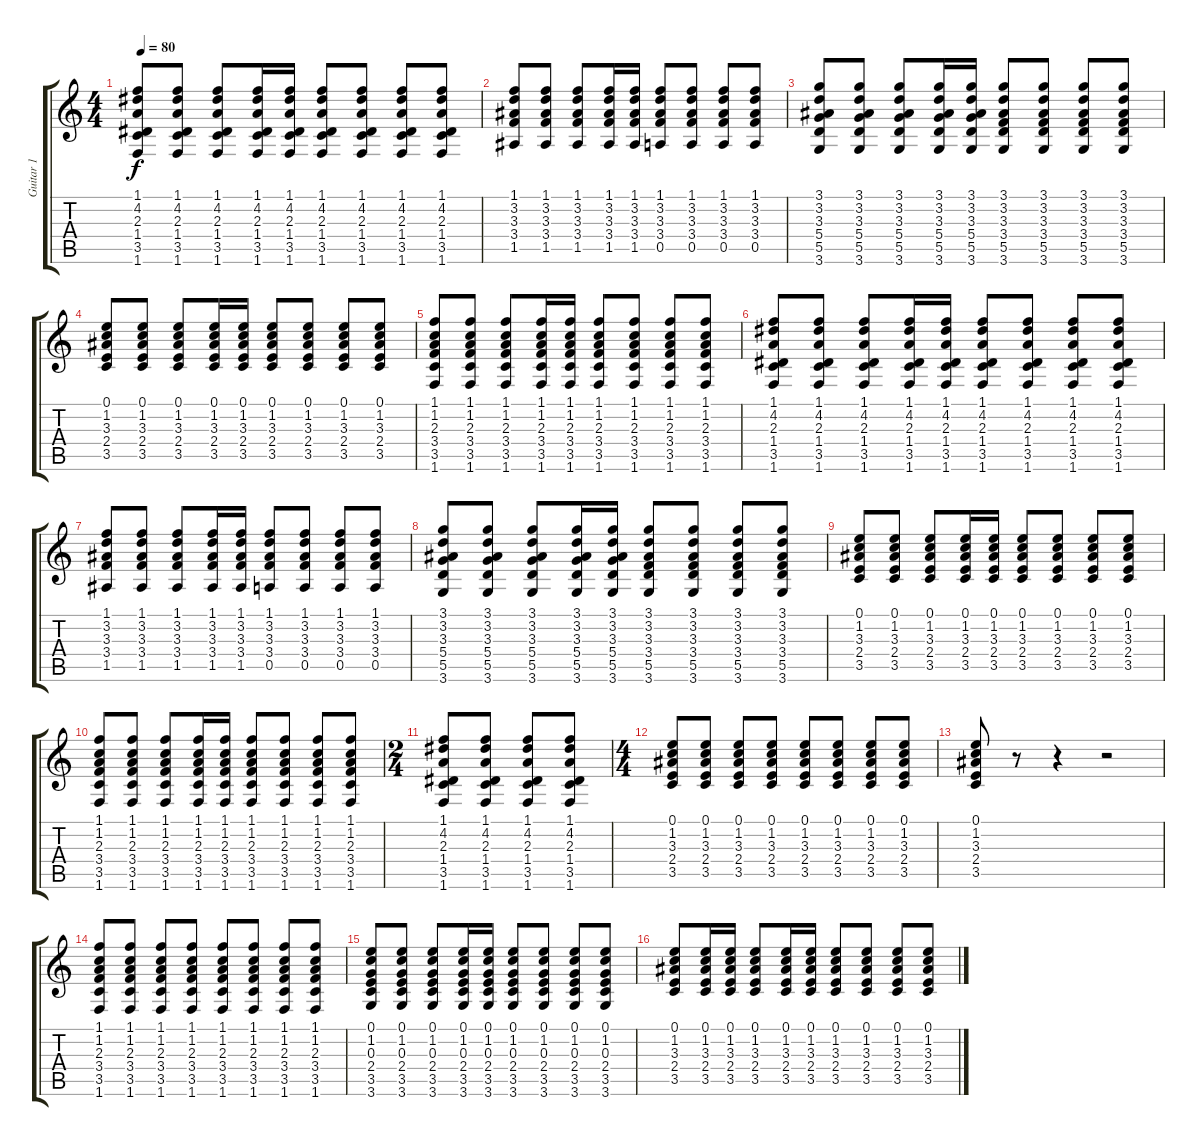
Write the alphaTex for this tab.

\track ("Guitar 1" "Guitar 1") {instrument electricguitarclean}
\staff {score tabs}
\tuning (E4 B3 G3 D3 A2 E2) {hide}
\ts (4 4)
\tempo 80
\clef g2
\ks c
(1.1 4.2 2.3 1.4 3.5 1.6).8{dy f} (1.1 4.2 2.3 1.4 3.5 1.6).8 (1.1 4.2 2.3 1.4 3.5 1.6).8 (1.1 4.2 2.3 1.4 3.5 1.6).16 (1.1 4.2 2.3 1.4 3.5 1.6).16 (1.1 4.2 2.3 1.4 3.5 1.6).8 (1.1 4.2 2.3 1.4 3.5 1.6).8 (1.1 4.2 2.3 1.4 3.5 1.6).8 (1.1 4.2 2.3 1.4 3.5 1.6).8 |
(1.1 3.2 3.3 3.4 1.5).8 (1.1 3.2 3.3 3.4 1.5).8 (1.1 3.2 3.3 3.4 1.5).8 (1.1 3.2 3.3 3.4 1.5).16 (1.1 3.2 3.3 3.4 1.5).16 (1.1 3.2 3.3 3.4 0.5).8 (1.1 3.2 3.3 3.4 0.5).8 (1.1 3.2 3.3 3.4 0.5).8 (1.1 3.2 3.3 3.4 0.5).8 |
(3.1 3.2 3.3 5.4 5.5 3.6).8 (3.1 3.2 3.3 5.4 5.5 3.6).8 (3.1 3.2 3.3 5.4 5.5 3.6).8 (3.1 3.2 3.3 5.4 5.5 3.6).16 (3.1 3.2 3.3 5.4 5.5 3.6).16 (3.1 3.2 3.3 3.4 5.5 3.6).8 (3.1 3.2 3.3 3.4 5.5 3.6).8 (3.1 3.2 3.3 3.4 5.5 3.6).8 (3.1 3.2 3.3 3.4 5.5 3.6).8 |
(0.1 1.2 3.3 2.4 3.5).8 (0.1 1.2 3.3 2.4 3.5).8 (0.1 1.2 3.3 2.4 3.5).8 (0.1 1.2 3.3 2.4 3.5).16 (0.1 1.2 3.3 2.4 3.5).16 (0.1 1.2 3.3 2.4 3.5).8 (0.1 1.2 3.3 2.4 3.5).8 (0.1 1.2 3.3 2.4 3.5).8 (0.1 1.2 3.3 2.4 3.5).8 |
(1.1 1.2 2.3 3.4 3.5 1.6).8 (1.1 1.2 2.3 3.4 3.5 1.6).8 (1.1 1.2 2.3 3.4 3.5 1.6).8 (1.1 1.2 2.3 3.4 3.5 1.6).16 (1.1 1.2 2.3 3.4 3.5 1.6).16 (1.1 1.2 2.3 3.4 3.5 1.6).8 (1.1 1.2 2.3 3.4 3.5 1.6).8 (1.1 1.2 2.3 3.4 3.5 1.6).8 (1.1 1.2 2.3 3.4 3.5 1.6).8 |
(1.1 4.2 2.3 1.4 3.5 1.6).8 (1.1 4.2 2.3 1.4 3.5 1.6).8 (1.1 4.2 2.3 1.4 3.5 1.6).8 (1.1 4.2 2.3 1.4 3.5 1.6).16 (1.1 4.2 2.3 1.4 3.5 1.6).16 (1.1 4.2 2.3 1.4 3.5 1.6).8 (1.1 4.2 2.3 1.4 3.5 1.6).8 (1.1 4.2 2.3 1.4 3.5 1.6).8 (1.1 4.2 2.3 1.4 3.5 1.6).8 |
(1.1 3.2 3.3 3.4 1.5).8 (1.1 3.2 3.3 3.4 1.5).8 (1.1 3.2 3.3 3.4 1.5).8 (1.1 3.2 3.3 3.4 1.5).16 (1.1 3.2 3.3 3.4 1.5).16 (1.1 3.2 3.3 3.4 0.5).8 (1.1 3.2 3.3 3.4 0.5).8 (1.1 3.2 3.3 3.4 0.5).8 (1.1 3.2 3.3 3.4 0.5).8 |
(3.1 3.2 3.3 5.4 5.5 3.6).8 (3.1 3.2 3.3 5.4 5.5 3.6).8 (3.1 3.2 3.3 5.4 5.5 3.6).8 (3.1 3.2 3.3 5.4 5.5 3.6).16 (3.1 3.2 3.3 5.4 5.5 3.6).16 (3.1 3.2 3.3 3.4 5.5 3.6).8 (3.1 3.2 3.3 3.4 5.5 3.6).8 (3.1 3.2 3.3 3.4 5.5 3.6).8 (3.1 3.2 3.3 3.4 5.5 3.6).8 |
(0.1 1.2 3.3 2.4 3.5).8 (0.1 1.2 3.3 2.4 3.5).8 (0.1 1.2 3.3 2.4 3.5).8 (0.1 1.2 3.3 2.4 3.5).16 (0.1 1.2 3.3 2.4 3.5).16 (0.1 1.2 3.3 2.4 3.5).8 (0.1 1.2 3.3 2.4 3.5).8 (0.1 1.2 3.3 2.4 3.5).8 (0.1 1.2 3.3 2.4 3.5).8 |
(1.1 1.2 2.3 3.4 3.5 1.6).8 (1.1 1.2 2.3 3.4 3.5 1.6).8 (1.1 1.2 2.3 3.4 3.5 1.6).8 (1.1 1.2 2.3 3.4 3.5 1.6).16 (1.1 1.2 2.3 3.4 3.5 1.6).16 (1.1 1.2 2.3 3.4 3.5 1.6).8 (1.1 1.2 2.3 3.4 3.5 1.6).8 (1.1 1.2 2.3 3.4 3.5 1.6).8 (1.1 1.2 2.3 3.4 3.5 1.6).8 |
\ts (2 4)
(1.1 4.2 2.3 1.4 3.5 1.6).8 (1.1 4.2 2.3 1.4 3.5 1.6).8 (1.1 4.2 2.3 1.4 3.5 1.6).8 (1.1 4.2 2.3 1.4 3.5 1.6).8 |
\ts (4 4)
(0.1 1.2 3.3 2.4 3.5).8 (0.1 1.2 3.3 2.4 3.5).8 (0.1 1.2 3.3 2.4 3.5).8 (0.1 1.2 3.3 2.4 3.5).8 (0.1 1.2 3.3 2.4 3.5).8 (0.1 1.2 3.3 2.4 3.5).8 (0.1 1.2 3.3 2.4 3.5).8 (0.1 1.2 3.3 2.4 3.5).8 |
(0.1 1.2 3.3 2.4 3.5).8 r.8 r.4 r.2 |
(1.1 1.2 2.3 3.4 3.5 1.6).8 (1.1 1.2 2.3 3.4 3.5 1.6).8 (1.1 1.2 2.3 3.4 3.5 1.6).8 (1.1 1.2 2.3 3.4 3.5 1.6).8 (1.1 1.2 2.3 3.4 3.5 1.6).8 (1.1 1.2 2.3 3.4 3.5 1.6).8 (1.1 1.2 2.3 3.4 3.5 1.6).8 (1.1 1.2 2.3 3.4 3.5 1.6).8 |
(0.1 1.2 0.3 2.4 3.5 3.6).8 (0.1 1.2 0.3 2.4 3.5 3.6).8 (0.1 1.2 0.3 2.4 3.5 3.6).8 (0.1 1.2 0.3 2.4 3.5 3.6).16 (0.1 1.2 0.3 2.4 3.5 3.6).16 (0.1 1.2 0.3 2.4 3.5 3.6).8 (0.1 1.2 0.3 2.4 3.5 3.6).8 (0.1 1.2 0.3 2.4 3.5 3.6).8 (0.1 1.2 0.3 2.4 3.5 3.6).8 |
(0.1 1.2 3.3 2.4 3.5).8 (0.1 1.2 3.3 2.4 3.5).16 (0.1 1.2 3.3 2.4 3.5).16 (0.1 1.2 3.3 2.4 3.5).8 (0.1 1.2 3.3 2.4 3.5).16 (0.1 1.2 3.3 2.4 3.5).16 (0.1 1.2 3.3 2.4 3.5).8 (0.1 1.2 3.3 2.4 3.5).8 (0.1 1.2 3.3 2.4 3.5).8 (0.1 1.2 3.3 2.4 3.5).8
